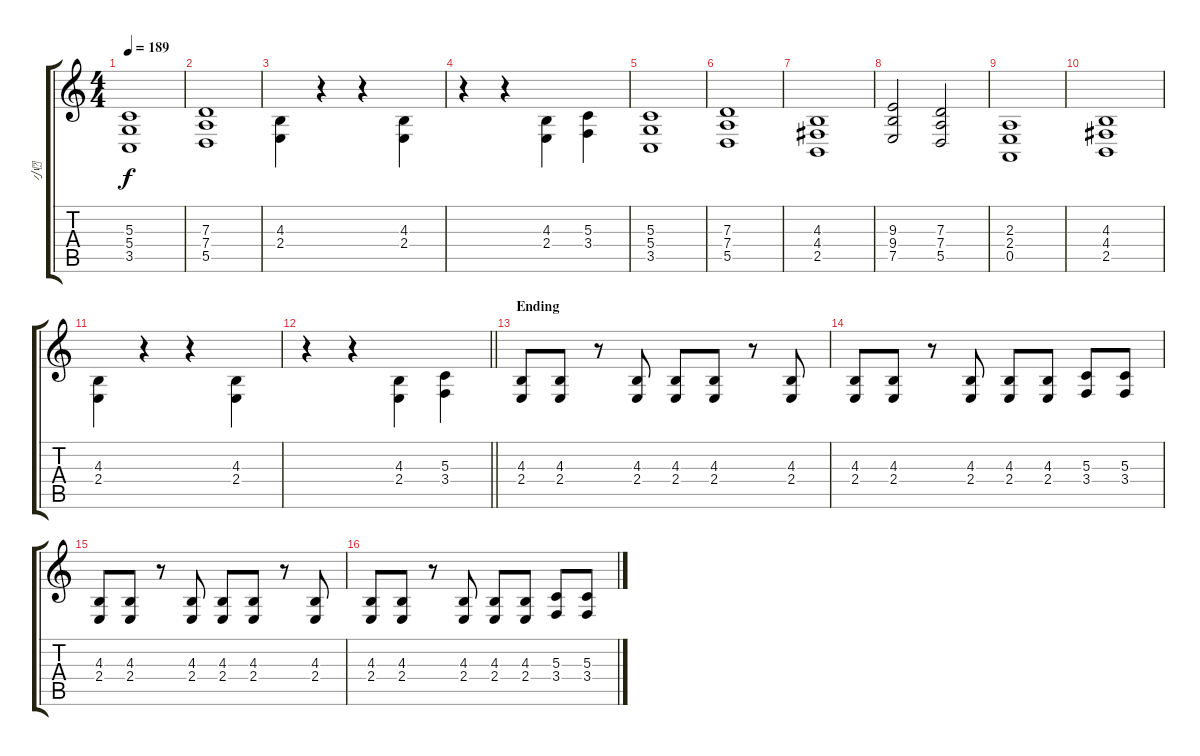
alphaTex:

\track ("小" "小") {instrument lead2sawtooth}
\staff {score tabs}
\tuning (E4 B3 G3 D3 A2 E2) {hide}
\ts (4 4)
\tempo 189
\clef g2
\ks c
(5.3 5.4 3.5).1{dy f} |
(7.3 7.4 5.5).1 |
(4.3 2.4).4{beam Down} r.4 r.4 (4.3 2.4).4{beam Down} |
r.4 r.4 (4.3 2.4).4{beam Down} (5.3 3.4).4{beam Down} |
(5.3 5.4 3.5).1 |
(7.3 7.4 5.5).1 |
(4.3 4.4 2.5).1 |
(9.3 9.4 7.5).2 (7.3 7.4 5.5).2 |
(2.3 2.4 0.5).1 |
(4.3 4.4 2.5).1 |
(4.3 2.4).4{beam Down} r.4 r.4 (4.3 2.4).4{beam Down} |
\barLineRight lightlight
r.4 r.4 (4.3 2.4).4{beam Down} (5.3 3.4).4{beam Down} |
\section ("" "Ending")
(4.3 2.4).8 (4.3 2.4).8 r.8 (4.3 2.4).8 (4.3 2.4).8 (4.3 2.4).8 r.8 (4.3 2.4).8 |
(4.3 2.4).8 (4.3 2.4).8 r.8 (4.3 2.4).8 (4.3 2.4).8 (4.3 2.4).8 (5.3 3.4).8 (5.3 3.4).8 |
(4.3 2.4).8 (4.3 2.4).8 r.8 (4.3 2.4).8 (4.3 2.4).8 (4.3 2.4).8 r.8 (4.3 2.4).8 |
(4.3 2.4).8 (4.3 2.4).8 r.8 (4.3 2.4).8 (4.3 2.4).8 (4.3 2.4).8 (5.3 3.4).8 (5.3 3.4).8
